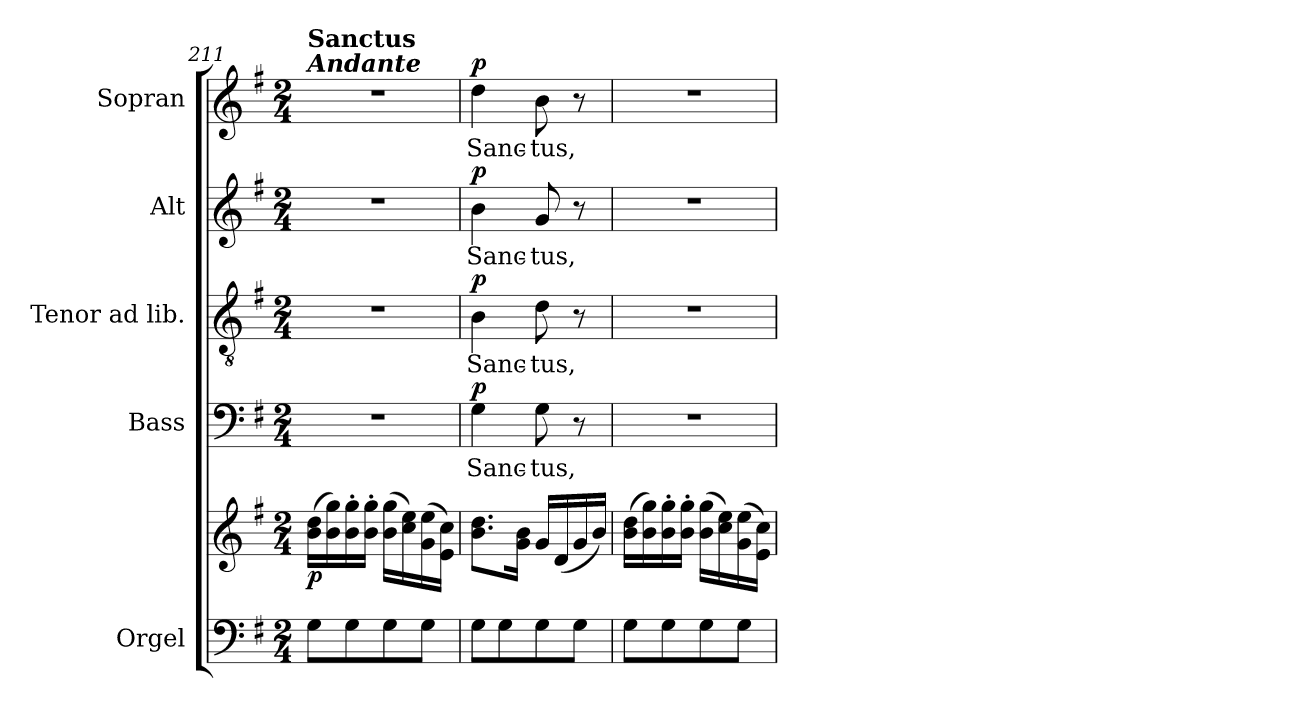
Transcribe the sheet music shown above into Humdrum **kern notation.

**kern	**kern	**dynam	**kern	**text	**dynam	**kern	**text	**dynam	**kern	**text	**dynam	**kern	**text	**dynam
*part5	*part5	*part5	*part4	*part4	*part4	*part3	*part3	*part3	*part2	*part2	*part2	*part1	*part1	*part1
*staff6	*staff5	*staff5/6	*staff4	*staff4	*staff4	*staff3	*staff3	*staff3	*staff2	*staff2	*staff2	*staff1	*staff1	*staff1
*I"Orgel	*	*	*I"Bass	*	*	*I"Tenor ad lib.	*	*	*I"Alt	*	*	*I"Sopran	*	*
*I'Org.	*	*	*I'B.	*	*	*I'T.	*	*	*I'A.	*	*	*I'S.	*	*
!!LO:PB:g=z
*clefF4	*clefG2	*	*clefF4	*	*	*clefGv2	*	*	*clefG2	*	*	*clefG2	*	*
*k[f#]	*k[f#]	*	*k[f#]	*	*	*k[f#]	*	*	*k[f#]	*	*	*k[f#]	*	*
*G:	*G:	*	*G:	*	*	*G:	*	*	*G:	*	*	*G:	*	*
*M2/4	*M2/4	*	*M2/4	*	*	*M2/4	*	*	*M2/4	*	*	*M2/4	*	*
=211	=211	=211	=211	=211	=211	=211	=211	=211	=211	=211	=211	=211	=211	=211
!	!	!	!	!	!	!	!	!	!	!	!	!LO:TX:a:Bi:t=Andante	!	!
!	!	!	!	!	!	!	!	!	!	!	!	!LO:TX:a:B:t=Sanctus	!	!
!	!	!LO:DY:b	!	!	!	!	!	!	!	!	!	!	!	!
8G\L	(>16b\ 16dd\LL	p	2r	.	.	2r	.	.	2r	.	.	2r	.	.
.	16b\ 16gg\)	.	.	.	.	.	.	.	.	.	.	.	.	.
8G\	16b\'> 16gg\'>	.	.	.	.	.	.	.	.	.	.	.	.	.
.	16b\'> 16gg\'>JJ	.	.	.	.	.	.	.	.	.	.	.	.	.
8G\	(>16b\ 16gg\LL	.	.	.	.	.	.	.	.	.	.	.	.	.
.	16cc\ 16ee\)	.	.	.	.	.	.	.	.	.	.	.	.	.
8G\J	(>16g\ 16ee\	.	.	.	.	.	.	.	.	.	.	.	.	.
.	16e\ 16cc\JJ)	.	.	.	.	.	.	.	.	.	.	.	.	.
=212	=212	=212	=212	=212	=212	=212	=212	=212	=212	=212	=212	=212	=212	=212
!	!	!	!	!LO:LY:b	!LO:DY:a	!	!LO:LY:b	!LO:DY:a	!	!LO:LY:b	!LO:DY:a	!	!LO:LY:b	!LO:DY:a
8G\L	8.b\ 8.dd\L	.	4G\	Sanc-	p	4B\	Sanc-	p	4b\	Sanc-	p	4dd\	Sanc-	p
8G\	.	.	.	.	.	.	.	.	.	.	.	.	.	.
.	16g\ 16b\Jk	.	.	.	.	.	.	.	.	.	.	.	.	.
!	!	!	!	!LO:LY:b	!	!	!LO:LY:b	!	!	!LO:LY:b	!	!	!LO:LY:b	!
8G\	16g/LL	.	8G\	-tus,	.	8d\	-tus,	.	8g/	-tus,	.	8b\	-tus,	.
.	(<16d/	.	.	.	.	.	.	.	.	.	.	.	.	.
8G\J	16g/	.	8r	.	.	8r	.	.	8r	.	.	8r	.	.
.	16b/JJ)	.	.	.	.	.	.	.	.	.	.	.	.	.
=213	=213	=213	=213	=213	=213	=213	=213	=213	=213	=213	=213	=213	=213	=213
8G\L	(>16b\ 16dd\LL	.	2r	.	.	2r	.	.	2r	.	.	2r	.	.
.	16b\ 16gg\)	.	.	.	.	.	.	.	.	.	.	.	.	.
8G\	16b\'> 16gg\'>	.	.	.	.	.	.	.	.	.	.	.	.	.
.	16b\'> 16gg\'>JJ	.	.	.	.	.	.	.	.	.	.	.	.	.
8G\	(>16b\ 16gg\LL	.	.	.	.	.	.	.	.	.	.	.	.	.
.	16cc\ 16ee\)	.	.	.	.	.	.	.	.	.	.	.	.	.
8G\J	(>16g\ 16ee\	.	.	.	.	.	.	.	.	.	.	.	.	.
.	16e\ 16cc\JJ)	.	.	.	.	.	.	.	.	.	.	.	.	.
=	=	=	=	=	=	=	=	=	=	=	=	=	=	=
*-	*-	*-	*-	*-	*-	*-	*-	*-	*-	*-	*-	*-	*-	*-
